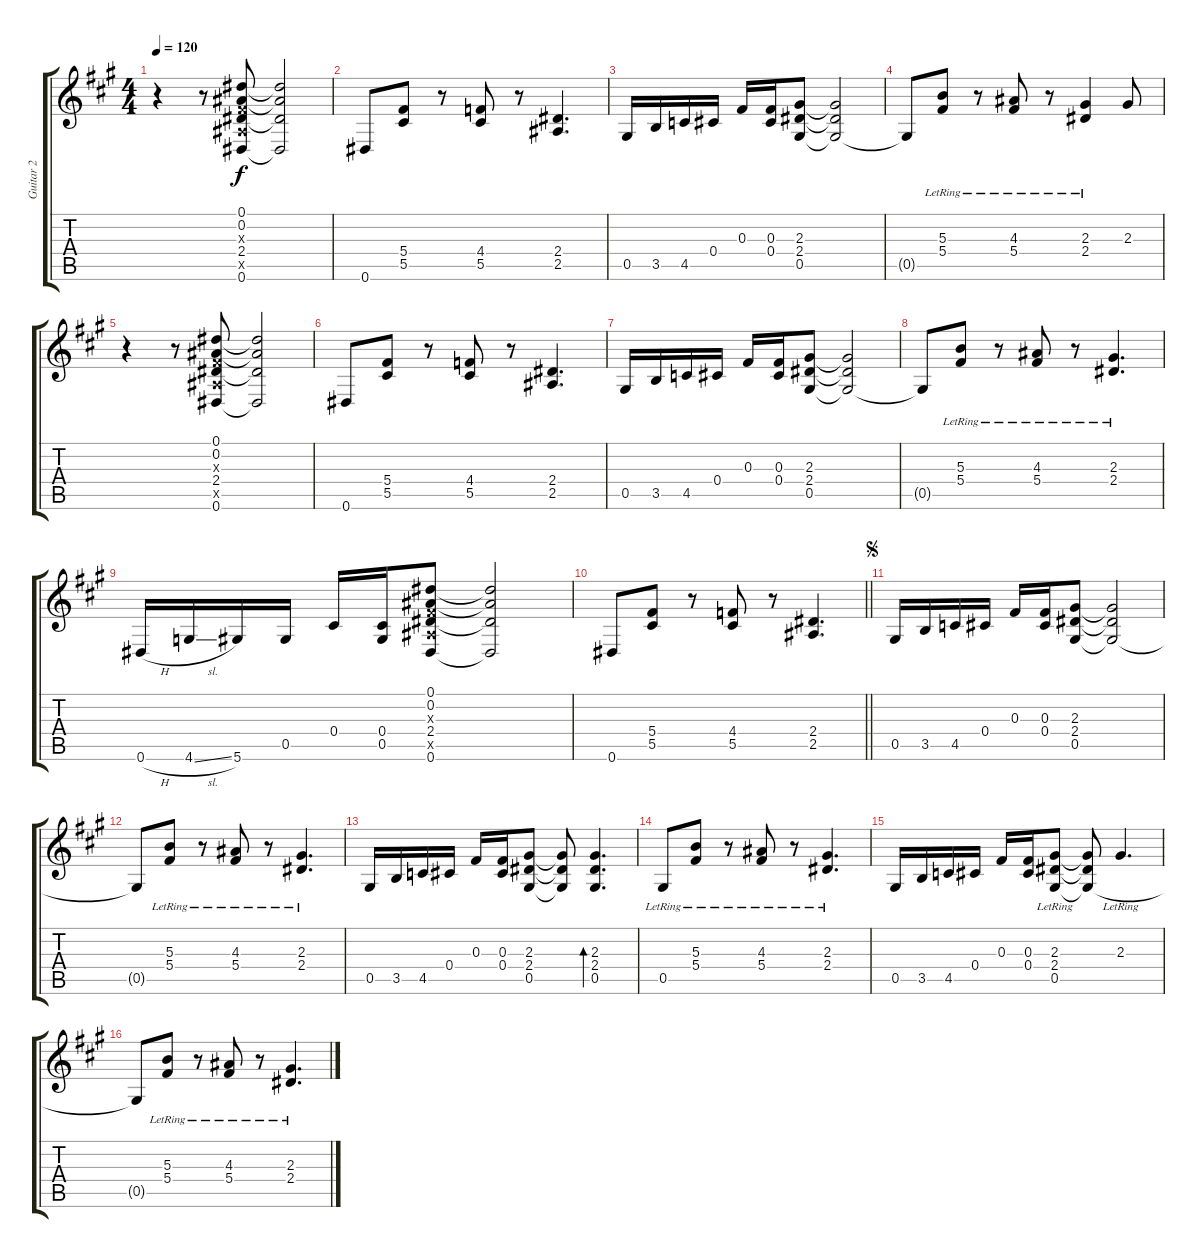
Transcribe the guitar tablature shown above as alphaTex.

\track ("Guitar 2" "Guitar 2") {instrument distortionguitar}
\staff {score tabs}
\tuning (Eb4 Bb3 Gb3 Db3 Ab2 Eb2) {hide}
\ts (4 4)
\tempo 120
\clef g2
\ks a
r.4{dy f instrument distortionguitar} r.8 (0.1 0.2 0.3{x} 2.4 2.5{x} 0.6).8 (0.1{t} 0.2{t} 2.4{t} 0.6{t}).2 |
0.6.8 (5.4 5.5).8 r.8 (4.4 5.5).8 r.8 (2.4 2.5).4{d} |
0.5.16 3.5.16 4.5.16 0.4.16 0.3.16 (0.3 0.4).16 (2.3 2.4 0.5).8 (2.3{t} 2.4{t} 0.5{t}).2 |
0.5{t}.8 (5.3{lr} 5.4{lr}).8 r.8 (4.3{lr} 5.4{lr}).8 r.8 (2.3{lr} 2.4{lr}).4 2.3.8 |
r.4 r.8 (0.1 0.2 0.3{x} 2.4 2.5{x} 0.6).8 (0.1{t} 0.2{t} 2.4{t} 0.6{t}).2 |
0.6.8 (5.4 5.5).8 r.8 (4.4 5.5).8 r.8 (2.4 2.5).4{d} |
0.5.16 3.5.16 4.5.16 0.4.16 0.3.16 (0.3 0.4).16 (2.3 2.4 0.5).8 (2.3{t} 2.4{t} 0.5{t}).2 |
0.5{t}.8 (5.3{lr} 5.4{lr}).8 r.8 (4.3{lr} 5.4{lr}).8 r.8 (2.3{lr} 2.4{lr}).4{d} |
0.6{h}.16 4.6{sl}.16 5.6.16 0.5.16 0.4.16 (0.4 0.5).16 (0.1 0.2 0.3{x} 2.4 2.5{x} 0.6).8 (0.1{t} 0.2{t} 2.4{t} 0.6{t}).2 |
\barLineRight lightlight
0.6.8 (5.4 5.5).8 r.8 (4.4 5.5).8 r.8 (2.4 2.5).4{d} |
\jump segno
0.5.16 3.5.16 4.5.16 0.4.16 0.3.16 (0.3 0.4).16 (2.3 2.4 0.5).8 (2.3{t} 2.4{t} 0.5{t}).2 |
0.5{t}.8 (5.3{lr} 5.4{lr}).8 r.8 (4.3{lr} 5.4{lr}).8 r.8 (2.3{lr} 2.4{lr}).4{d} |
0.5.16 3.5.16 4.5.16 0.4.16 0.3.16 (0.3 0.4).16 (2.3 2.4 0.5).8 (2.3{t} 2.4{t} 0.5{t}).8 (2.3 2.4 0.5).4{d bd 30} |
0.5{lr}.8 (5.3{lr} 5.4{lr}).8 r.8 (4.3{lr} 5.4{lr}).8 r.8 (2.3{lr} 2.4{lr}).4{d} |
0.5.16 3.5.16 4.5.16 0.4.16 0.3.16 (0.3 0.4).16 (2.3{lr} 2.4{lr} 0.5{lr}).8 (2.3{t} 2.4{t} 0.5{t}).8 2.3{lr}.4{d} |
0.5{t}.8 (5.3{lr} 5.4{lr}).8 r.8 (4.3{lr} 5.4{lr}).8 r.8 (2.3{lr} 2.4{lr}).4{d}
